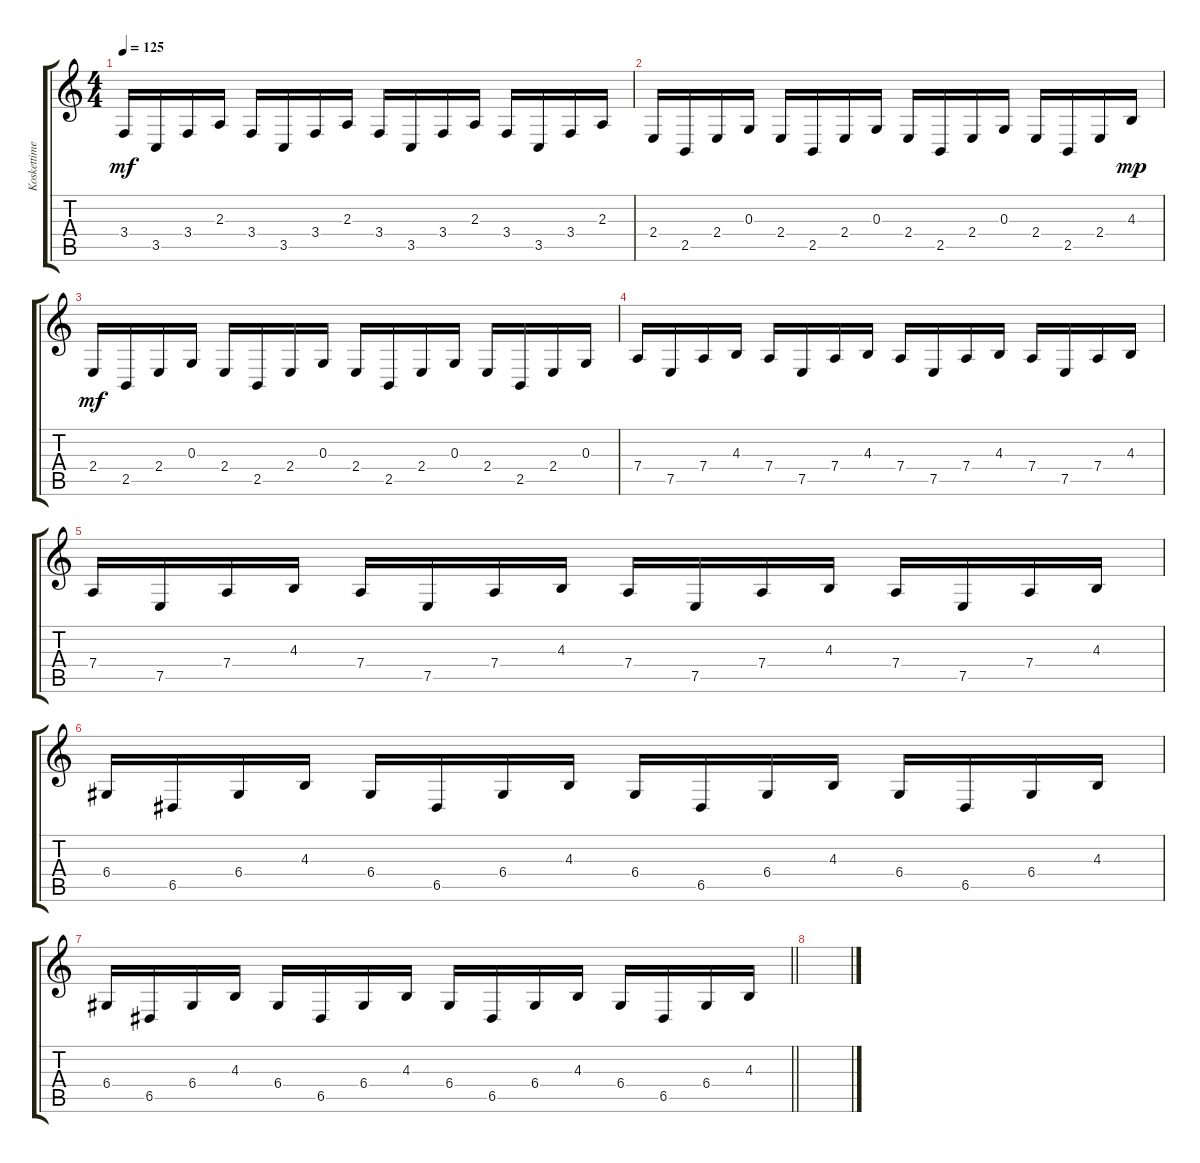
\track ("Koskettimet 2" "Koskettime") {instrument fx7echoes}
\staff {score tabs}
\tuning (E4 B3 G3 D3 A2 E2) {hide}
\ts (4 4)
\tempo 125
\clef g2
\ks c
3.4.16{dy mf} 3.5.16 3.4.16 2.3.16 3.4.16 3.5.16 3.4.16 2.3.16 3.4.16{volume 5 balance 14} 3.5.16 3.4.16 2.3.16 3.4.16 3.5.16 3.4.16 2.3.16 |
2.4.16{balance 0} 2.5.16{balance 16} 2.4.16 0.3.16 2.4.16 2.5.16 2.4.16 0.3.16 2.4.16 2.5.16 2.4.16 0.3.16 2.4.16 2.5.16 2.4.16 4.3.16{dy mp} |
2.4.16{dy mf} 2.5.16 2.4.16 0.3.16 2.4.16 2.5.16 2.4.16 0.3.16 2.4.16 2.5.16 2.4.16 0.3.16 2.4.16 2.5.16{volume 1} 2.4.16 0.3.16 |
7.4.16 7.5.16 7.4.16 4.3.16 7.4.16 7.5.16 7.4.16 4.3.16 7.4.16 7.5.16 7.4.16 4.3.16 7.4.16 7.5.16 7.4.16 4.3.16 |
7.4.16 7.5.16 7.4.16 4.3.16 7.4.16 7.5.16 7.4.16 4.3.16 7.4.16{volume 3 balance 14} 7.5.16 7.4.16 4.3.16 7.4.16 7.5.16 7.4.16 4.3.16 |
6.4.16{balance 0} 6.5.16{balance 16} 6.4.16 4.3.16 6.4.16 6.5.16{volume 0} 6.4.16 4.3.16 6.4.16 6.5.16 6.4.16 4.3.16 6.4.16 6.5.16 6.4.16 4.3.16 |
\barLineRight lightlight
6.4.16 6.5.16 6.4.16 4.3.16 6.4.16 6.5.16 6.4.16 4.3.16 6.4.16 6.5.16 6.4.16 4.3.16 6.4.16 6.5.16 6.4.16 4.3.16 |
\section ("" "")
